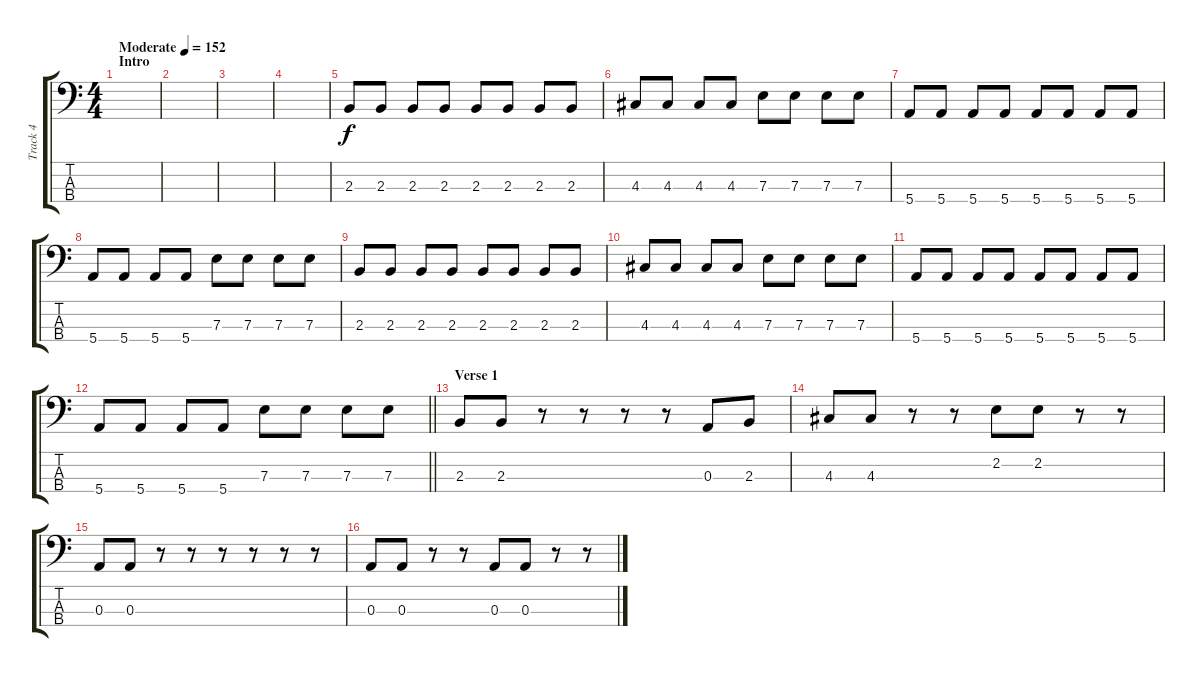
\track ("Track 4" "Track 4") {instrument electricbassfinger}
\staff {score tabs}
\tuning (G2 D2 A1 E1) {hide}
\ts (4 4)
\section ("" "Intro")
\tempo (152 "Moderate")
\clef f4
\ks c
|
|
|
|
2.3.8 2.3.8 2.3.8 2.3.8 2.3.8 2.3.8 2.3.8 2.3.8 |
4.3.8 4.3.8 4.3.8 4.3.8 7.3.8 7.3.8 7.3.8 7.3.8 |
5.4.8 5.4.8 5.4.8 5.4.8 5.4.8 5.4.8 5.4.8 5.4.8 |
5.4.8 5.4.8 5.4.8 5.4.8 7.3.8 7.3.8 7.3.8 7.3.8 |
2.3.8 2.3.8 2.3.8 2.3.8 2.3.8 2.3.8 2.3.8 2.3.8 |
4.3.8 4.3.8 4.3.8 4.3.8 7.3.8 7.3.8 7.3.8 7.3.8 |
5.4.8 5.4.8 5.4.8 5.4.8 5.4.8 5.4.8 5.4.8 5.4.8 |
\barLineRight lightlight
5.4.8 5.4.8 5.4.8 5.4.8 7.3.8 7.3.8 7.3.8 7.3.8 |
\section ("" "Verse 1")
2.3.8 2.3.8 r.8 r.8 r.8 r.8 0.3.8 2.3.8 |
4.3.8 4.3.8 r.8 r.8 2.2.8 2.2.8 r.8 r.8 |
0.3.8 0.3.8 r.8 r.8 r.8 r.8 r.8 r.8 |
0.3.8 0.3.8 r.8 r.8 0.3.8 0.3.8 r.8 r.8
